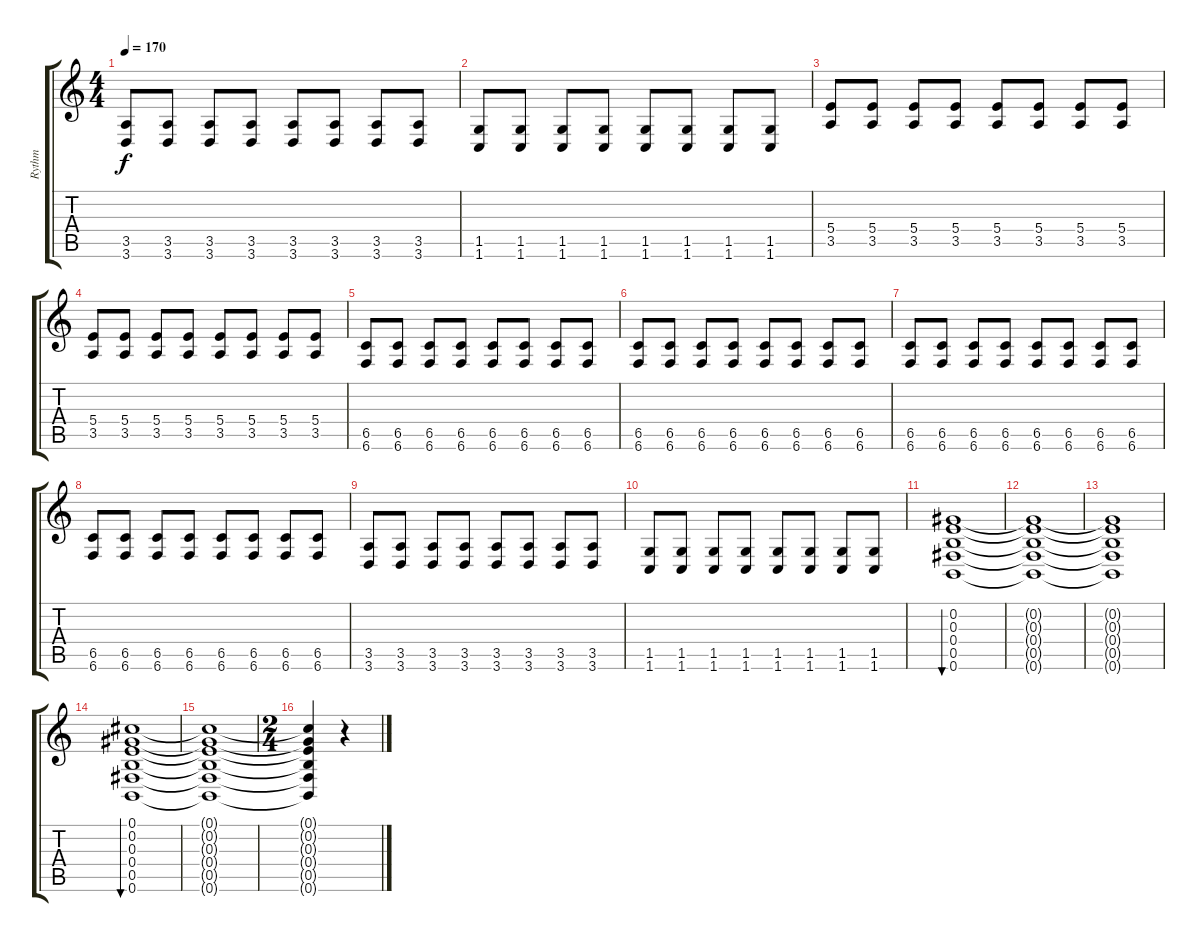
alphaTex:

\track ("Rythm" "Rythm") {instrument overdrivenguitar}
\staff {score tabs}
\tuning (Db4 Ab3 E3 B2 Gb2 B1) {hide}
\ts (4 4)
\tempo 170
\clef g2
\ks c
(3.5 3.6).8{dy f} (3.5 3.6).8 (3.5 3.6).8 (3.5 3.6).8 (3.5 3.6).8 (3.5 3.6).8 (3.5 3.6).8 (3.5 3.6).8 |
(1.5 1.6).8 (1.5 1.6).8 (1.5 1.6).8 (1.5 1.6).8 (1.5 1.6).8 (1.5 1.6).8 (1.5 1.6).8 (1.5 1.6).8 |
(5.4 3.5).8 (5.4 3.5).8 (5.4 3.5).8 (5.4 3.5).8 (5.4 3.5).8 (5.4 3.5).8 (5.4 3.5).8 (5.4 3.5).8 |
(5.4 3.5).8 (5.4 3.5).8 (5.4 3.5).8 (5.4 3.5).8 (5.4 3.5).8 (5.4 3.5).8 (5.4 3.5).8 (5.4 3.5).8 |
(6.5 6.6).8 (6.5 6.6).8 (6.5 6.6).8 (6.5 6.6).8 (6.5 6.6).8 (6.5 6.6).8 (6.5 6.6).8 (6.5 6.6).8 |
(6.5 6.6).8 (6.5 6.6).8 (6.5 6.6).8 (6.5 6.6).8 (6.5 6.6).8 (6.5 6.6).8 (6.5 6.6).8 (6.5 6.6).8 |
(6.5 6.6).8 (6.5 6.6).8 (6.5 6.6).8 (6.5 6.6).8 (6.5 6.6).8 (6.5 6.6).8 (6.5 6.6).8 (6.5 6.6).8 |
(6.5 6.6).8 (6.5 6.6).8 (6.5 6.6).8 (6.5 6.6).8 (6.5 6.6).8 (6.5 6.6).8 (6.5 6.6).8 (6.5 6.6).8 |
(3.5 3.6).8 (3.5 3.6).8 (3.5 3.6).8 (3.5 3.6).8 (3.5 3.6).8 (3.5 3.6).8 (3.5 3.6).8 (3.5 3.6).8 |
(1.5 1.6).8 (1.5 1.6).8 (1.5 1.6).8 (1.5 1.6).8 (1.5 1.6).8 (1.5 1.6).8 (1.5 1.6).8 (1.5 1.6).8 |
(0.2 0.3 0.4 0.5 0.6).1{bu 60} |
(0.2{t} 0.3{t} 0.4{t} 0.5{t} 0.6{t}).1 |
(0.2{t} 0.3{t} 0.4{t} 0.5{t} 0.6{t}).1 |
(0.1 0.2 0.3 0.4 0.5 0.6).1{bu 60} |
(0.1{t} 0.2{t} 0.3{t} 0.4{t} 0.5{t} 0.6{t}).1 |
\ts (2 4)
(0.1{t} 0.2{t} 0.3{t} 0.4{t} 0.5{t} 0.6{t}).4 r.4
